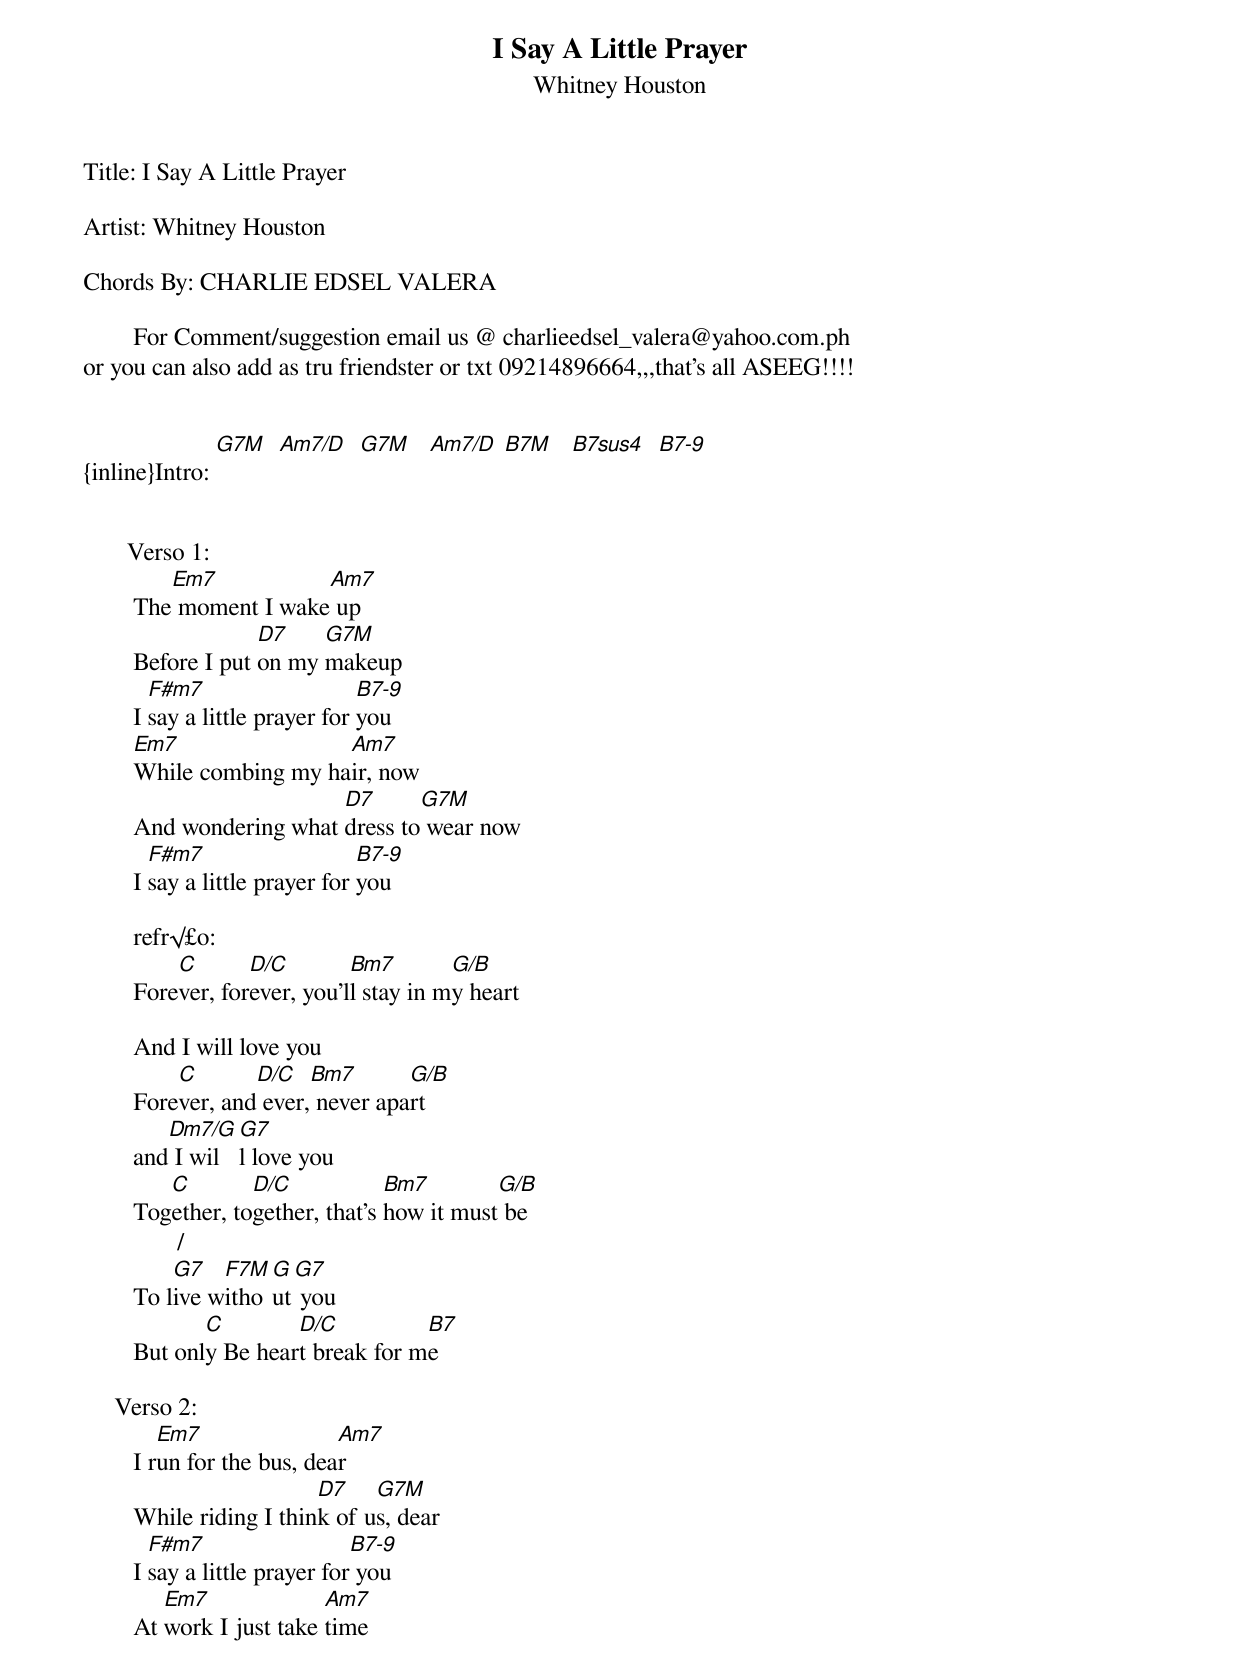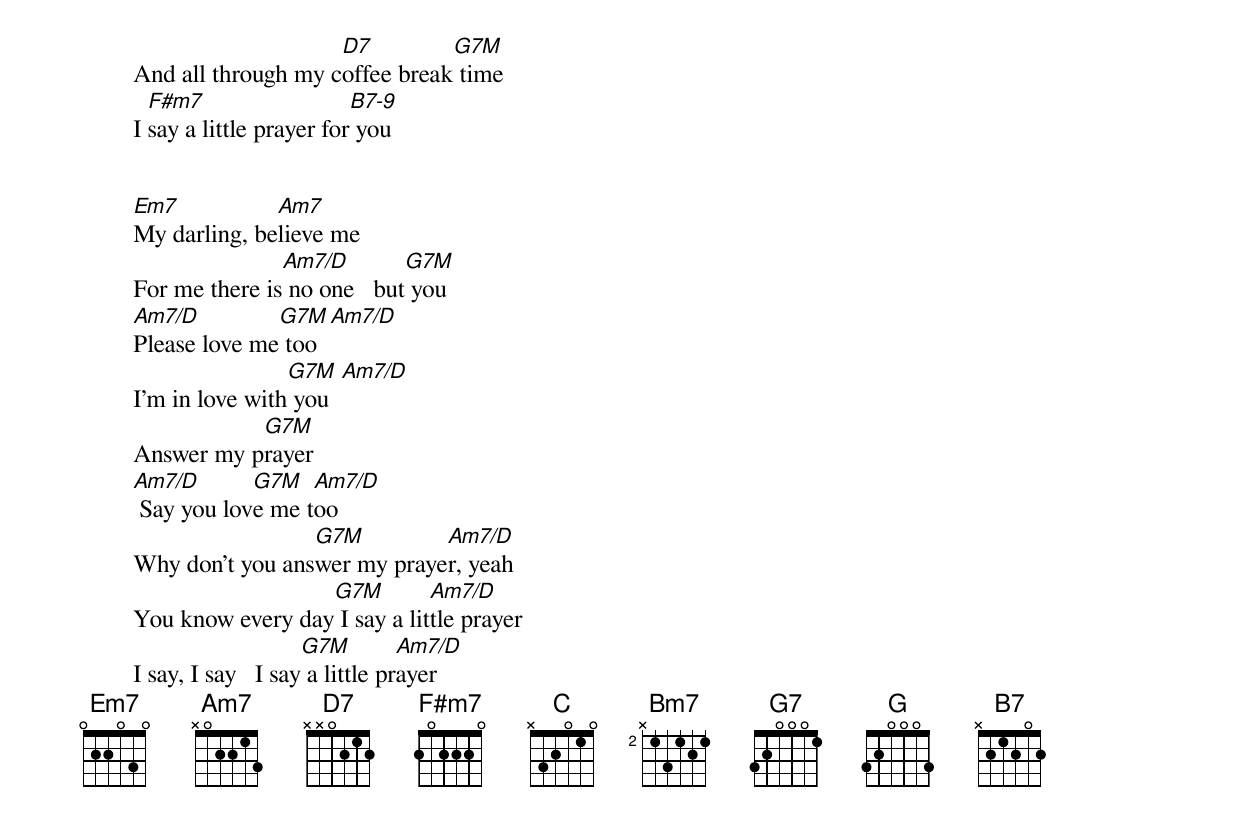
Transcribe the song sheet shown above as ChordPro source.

{t: I Say A Little Prayer}
{st: Whitney Houston}
Title: I Say A Little Prayer

Artist: Whitney Houston

Chords By: CHARLIE EDSEL VALERA

        For Comment/suggestion email us @ charlieedsel_valera@yahoo.com.ph
or you can also add as tru friendster or txt 09214896664,,,that's all ASEEG!!!!


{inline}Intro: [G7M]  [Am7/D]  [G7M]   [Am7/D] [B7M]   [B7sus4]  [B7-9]


       Verso 1:
        The[Em7] moment I wake[Am7] up
        Before I put [D7]on my [G7M]makeup
        I [F#m7]say a little prayer for [B7-9]you
        [Em7]While combing my ha[Am7]ir, now
        And wondering what [D7]dress to[G7M] wear now
        I [F#m7]say a little prayer for [B7-9]you

        refr√£o:
        Fore[C]ver, for[D/C]ever, you'l[Bm7]l stay in m[G/B]y heart

        And I will love you
        Fore[C]ver, and[D/C] ever,[Bm7] never apa[G/B]rt
        and[Dm7/G] I wil[G7]l love you
        Tog[C]ether, to[D/C]gether, that's [Bm7]how it must[G/B] be
               /
        To l[G7]ive w[F7M]itho[G]ut[G7] you
        But onl[C]y Be hear[D/C]t break for m[B7]e

     Verso 2:
        I r[Em7]un for the bus, dea[Am7]r
        While riding I thin[D7]k of u[G7M]s, dear
        I [F#m7]say a little prayer for[B7-9] you
        At [Em7]work I just take [Am7]time
        And all through my c[D7]offee break[G7M] time
        I [F#m7]say a little prayer for[B7-9] you


        [Em7]My darling, be[Am7]lieve me
        For me there is[Am7/D] no one   but[G7M] you
        [Am7/D]Please love me[G7M] too  [Am7/D]
        I'm in love with[G7M] you  [Am7/D]
        Answer my p[G7M]rayer
        [Am7/D] Say you lov[G7M]e me t[Am7/D]oo
        Why don't you ans[G7M]wer my praye[Am7/D]r, yeah
        You know every day[G7M] I say a lit[Am7/D]tle prayer
        I say, I say   I say[G7M] a little pr[Am7/D]ayer
